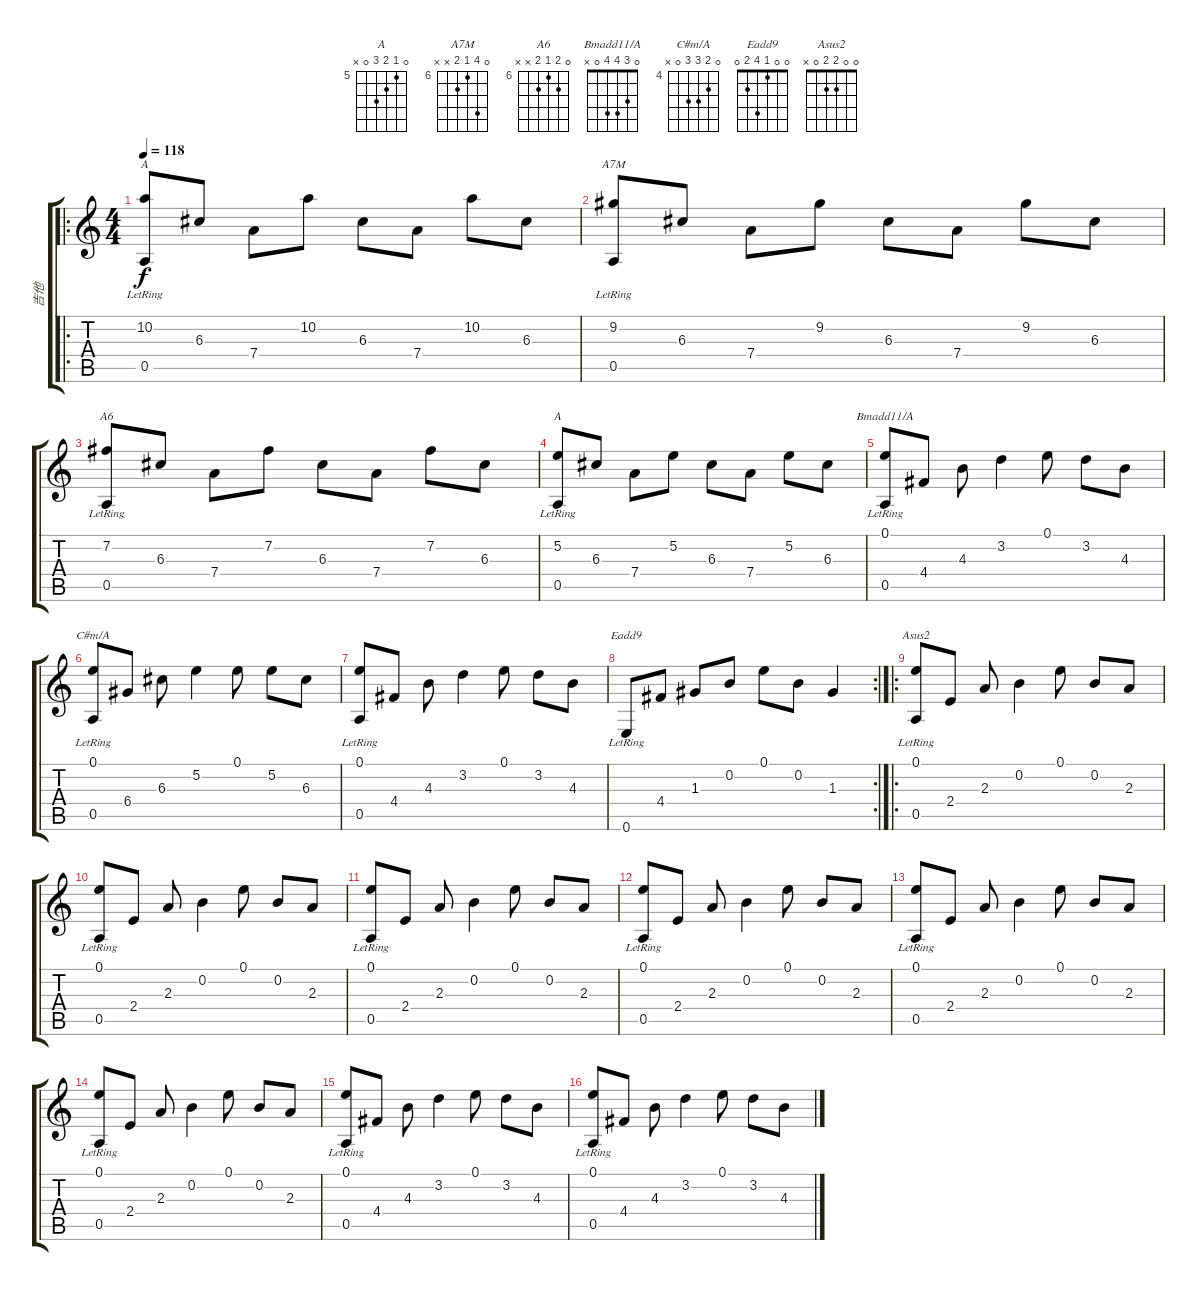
\track ("吉他" "吉他") {instrument acousticguitarsteel}
\staff {score tabs}
\tuning (E4 B3 G3 D3 A2 E2) {hide}
\chord ("A" 0 10 6 7 0 x) {firstfret 6}
\chord ("A7M" 0 9 6 7 x x) {firstfret 6}
\chord ("A6" 0 7 6 7 x x) {firstfret 6}
\chord ("A" 0 5 6 7 0 x) {firstfret 5}
\chord ("Bmadd11/A" 0 3 4 4 0 x)
\chord ("C#m/A" 0 5 6 6 0 x) {firstfret 4}
\chord ("Eadd9" 0 0 1 4 2 0)
\chord ("Asus2" 0 0 2 2 0 x)
\ro
\ts (4 4)
\tempo 118
\clef g2
\ks c
(10.2 0.5{lr}).8{ch "A" dy f instrument acousticguitarsteel} 6.3.8 7.4.8 10.2.8 6.3.8 7.4.8 10.2.8 6.3.8 |
(9.2 0.5{lr}).8{ch "A7M"} 6.3.8 7.4.8 9.2.8 6.3.8 7.4.8 9.2.8 6.3.8 |
(7.2 0.5{lr}).8{ch "A6"} 6.3.8 7.4.8 7.2.8 6.3.8 7.4.8 7.2.8 6.3.8 |
(5.2 0.5{lr}).8{ch "A"} 6.3.8 7.4.8 5.2.8 6.3.8 7.4.8 5.2.8 6.3.8 |
(0.1 0.5{lr}).8{ch "Bmadd11/A"} 4.4.8 4.3.8 3.2.4 0.1.8 3.2.8 4.3.8 |
(0.1 0.5{lr}).8{ch "C#m/A"} 6.4.8 6.3.8 5.2.4 0.1.8 5.2.8 6.3.8 |
(0.1 0.5{lr}).8 4.4.8 4.3.8 3.2.4 0.1.8 3.2.8 4.3.8 |
\rc 2
0.6{lr}.8{ch "Eadd9"} 4.4.8 1.3.8 0.2.8 0.1.8 0.2.8 1.3.4 |
\ro
(0.1 0.5{lr}).8{ch "Asus2"} 2.4.8 2.3.8 0.2.4 0.1.8 0.2.8 2.3.8 |
(0.1 0.5{lr}).8 2.4.8 2.3.8 0.2.4 0.1.8 0.2.8 2.3.8 |
(0.1 0.5{lr}).8 2.4.8 2.3.8 0.2.4 0.1.8 0.2.8 2.3.8 |
(0.1 0.5{lr}).8 2.4.8 2.3.8 0.2.4 0.1.8 0.2.8 2.3.8 |
(0.1 0.5{lr}).8 2.4.8 2.3.8 0.2.4 0.1.8 0.2.8 2.3.8 |
(0.1 0.5{lr}).8 2.4.8 2.3.8 0.2.4 0.1.8 0.2.8 2.3.8 |
(0.1 0.5{lr}).8 4.4.8 4.3.8 3.2.4 0.1.8 3.2.8 4.3.8 |
(0.1 0.5{lr}).8 4.4.8 4.3.8 3.2.4 0.1.8 3.2.8 4.3.8
